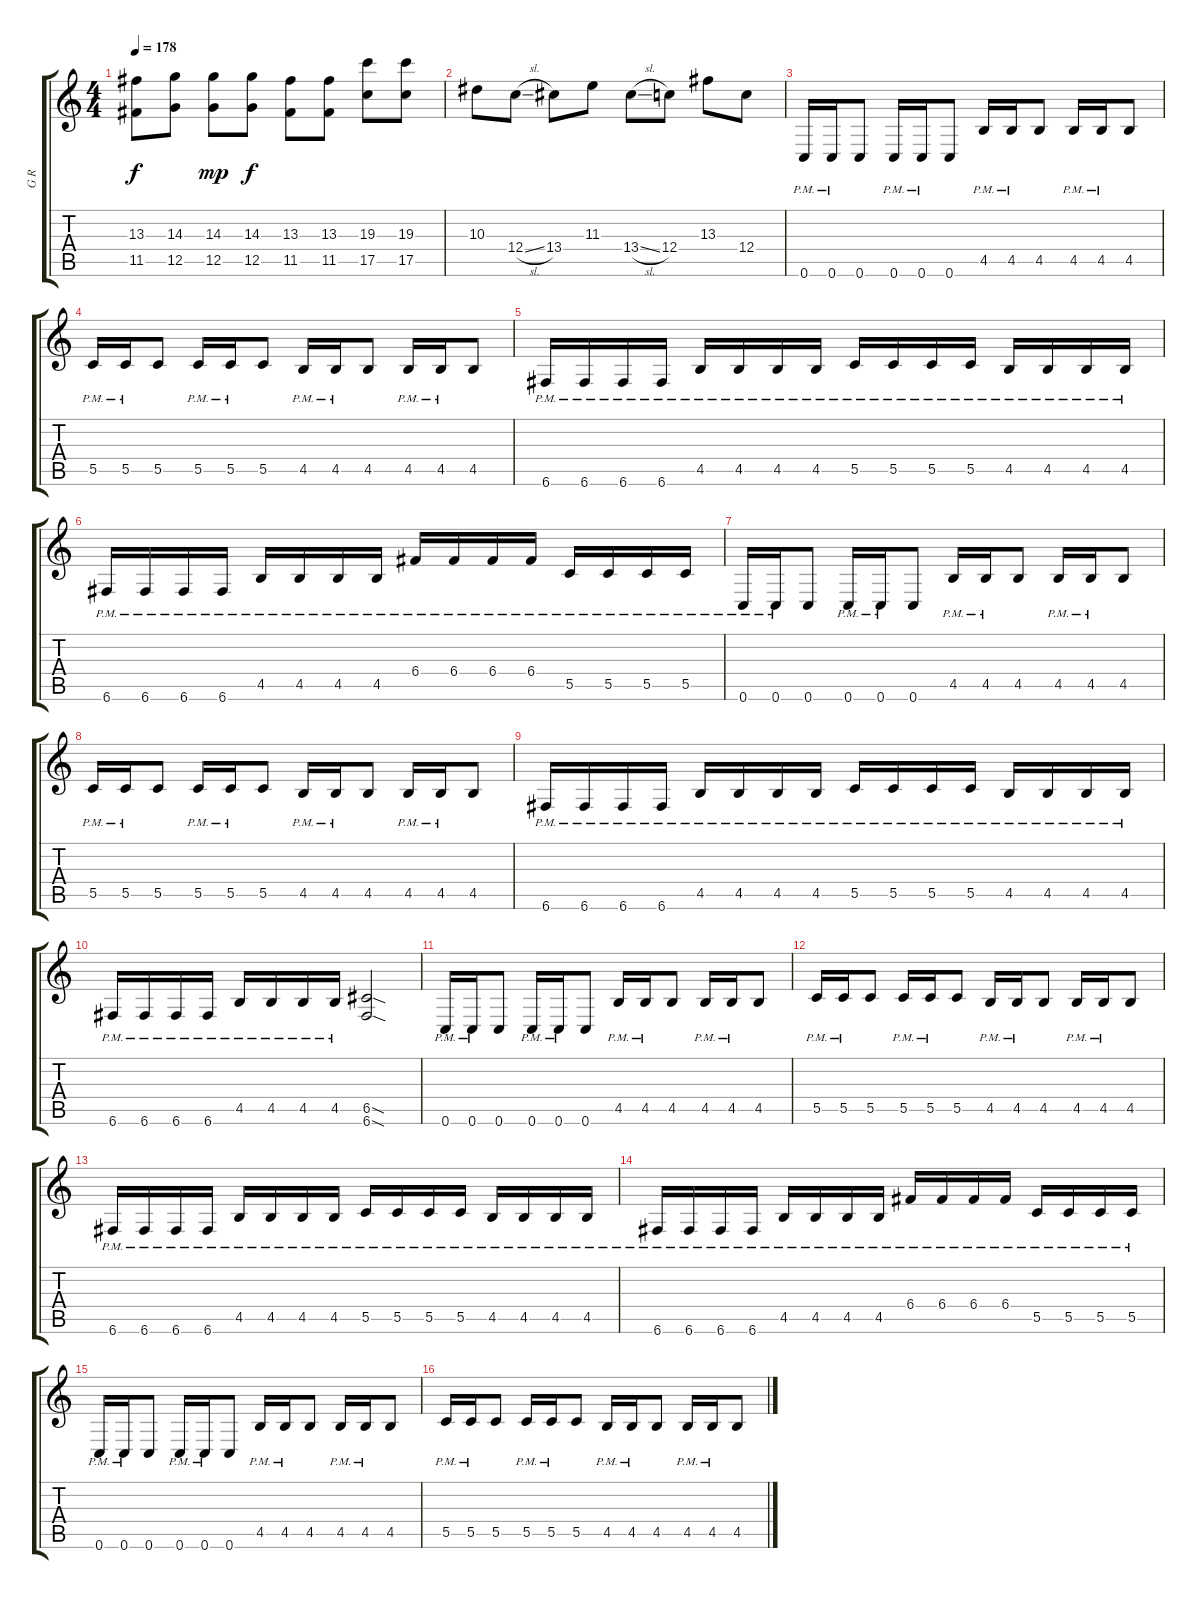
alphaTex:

\track ("G R" "G R") {instrument overdrivenguitar}
\staff {score tabs}
\tuning (D4 A3 F3 C3 G2 C2) {hide}
\ts (4 4)
\tempo 178
\clef g2
\ks c
(13.3 11.5).8{dy f} (14.3 12.5).8 (14.3 12.5).8{dy mp} (14.3 12.5).8{dy f} (13.3 11.5).8 (13.3 11.5).8 (19.3 17.5).8 (19.3 17.5).8 |
10.3.8 12.4{sl}.8 13.4.8 11.3.8 13.4{sl}.8 12.4.8 13.3.8 12.4.8 |
0.6{pm}.16 0.6{pm}.16 0.6.8 0.6{pm}.16 0.6{pm}.16 0.6.8 4.5{pm}.16 4.5{pm}.16 4.5.8 4.5{pm}.16 4.5{pm}.16 4.5.8 |
5.5{pm}.16 5.5{pm}.16 5.5.8 5.5{pm}.16 5.5{pm}.16 5.5.8 4.5{pm}.16 4.5{pm}.16 4.5.8 4.5{pm}.16 4.5{pm}.16 4.5.8 |
6.6{pm}.16 6.6{pm}.16 6.6{pm}.16 6.6{pm}.16 4.5{pm}.16 4.5{pm}.16 4.5{pm}.16 4.5{pm}.16 5.5{pm}.16 5.5{pm}.16 5.5{pm}.16 5.5{pm}.16 4.5{pm}.16 4.5{pm}.16 4.5{pm}.16 4.5{pm}.16 |
6.6{pm}.16 6.6{pm}.16 6.6{pm}.16 6.6{pm}.16 4.5{pm}.16 4.5{pm}.16 4.5{pm}.16 4.5{pm}.16 6.4{pm}.16 6.4{pm}.16 6.4{pm}.16 6.4{pm}.16 5.5{pm}.16 5.5{pm}.16 5.5{pm}.16 5.5{pm}.16 |
0.6{pm}.16 0.6{pm}.16 0.6.8 0.6{pm}.16 0.6{pm}.16 0.6.8 4.5{pm}.16 4.5{pm}.16 4.5.8 4.5{pm}.16 4.5{pm}.16 4.5.8 |
5.5{pm}.16 5.5{pm}.16 5.5.8 5.5{pm}.16 5.5{pm}.16 5.5.8 4.5{pm}.16 4.5{pm}.16 4.5.8 4.5{pm}.16 4.5{pm}.16 4.5.8 |
6.6{pm}.16 6.6{pm}.16 6.6{pm}.16 6.6{pm}.16 4.5{pm}.16 4.5{pm}.16 4.5{pm}.16 4.5{pm}.16 5.5{pm}.16 5.5{pm}.16 5.5{pm}.16 5.5{pm}.16 4.5{pm}.16 4.5{pm}.16 4.5{pm}.16 4.5{pm}.16 |
6.6{pm}.16 6.6{pm}.16 6.6{pm}.16 6.6{pm}.16 4.5{pm}.16 4.5{pm}.16 4.5{pm}.16 4.5{pm}.16 (6.5{sod} 6.6{sod}).2 |
0.6{pm}.16 0.6{pm}.16 0.6.8 0.6{pm}.16 0.6{pm}.16 0.6.8 4.5{pm}.16 4.5{pm}.16 4.5.8 4.5{pm}.16 4.5{pm}.16 4.5.8 |
5.5{pm}.16 5.5{pm}.16 5.5.8 5.5{pm}.16 5.5{pm}.16 5.5.8 4.5{pm}.16 4.5{pm}.16 4.5.8 4.5{pm}.16 4.5{pm}.16 4.5.8 |
6.6{pm}.16 6.6{pm}.16 6.6{pm}.16 6.6{pm}.16 4.5{pm}.16 4.5{pm}.16 4.5{pm}.16 4.5{pm}.16 5.5{pm}.16 5.5{pm}.16 5.5{pm}.16 5.5{pm}.16 4.5{pm}.16 4.5{pm}.16 4.5{pm}.16 4.5{pm}.16 |
6.6{pm}.16 6.6{pm}.16 6.6{pm}.16 6.6{pm}.16 4.5{pm}.16 4.5{pm}.16 4.5{pm}.16 4.5{pm}.16 6.4{pm}.16 6.4{pm}.16 6.4{pm}.16 6.4{pm}.16 5.5{pm}.16 5.5{pm}.16 5.5{pm}.16 5.5{pm}.16 |
0.6{pm}.16 0.6{pm}.16 0.6.8 0.6{pm}.16 0.6{pm}.16 0.6.8 4.5{pm}.16 4.5{pm}.16 4.5.8 4.5{pm}.16 4.5{pm}.16 4.5.8 |
5.5{pm}.16 5.5{pm}.16 5.5.8 5.5{pm}.16 5.5{pm}.16 5.5.8 4.5{pm}.16 4.5{pm}.16 4.5.8 4.5{pm}.16 4.5{pm}.16 4.5.8
